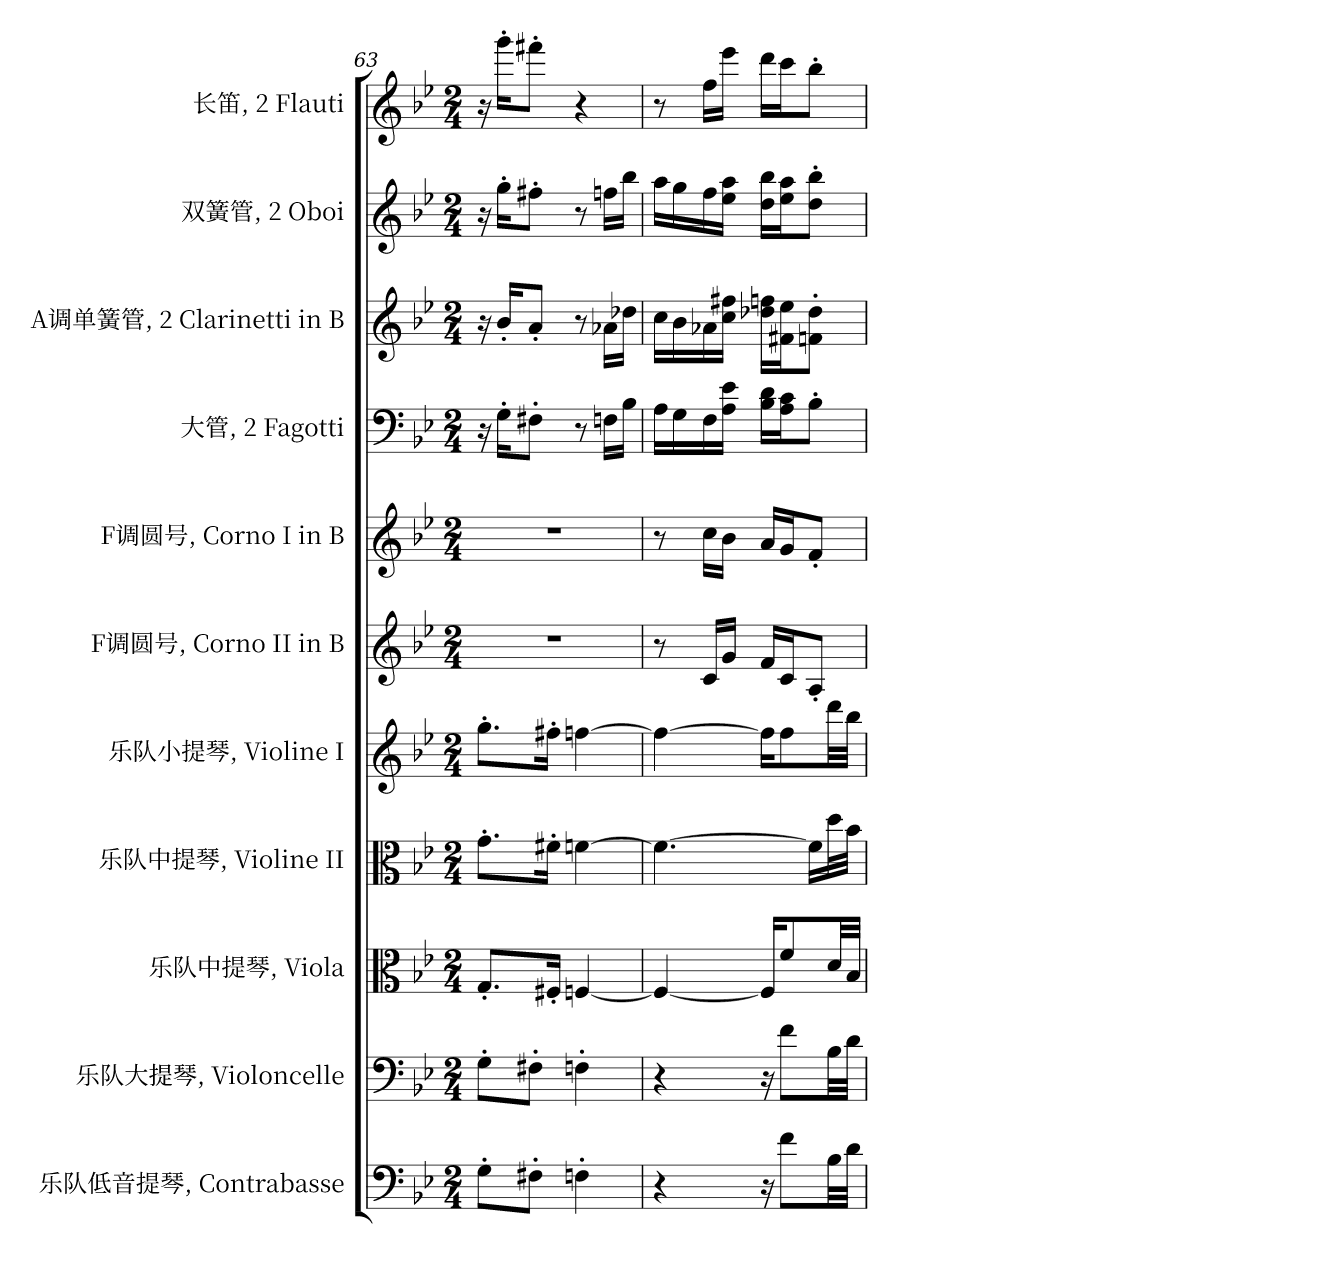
**kern	**kern	**kern	**kern	**kern	**kern	**kern	**kern	**kern	**kern	**kern
*part11	*part10	*part9	*part8	*part7	*part6	*part5	*part4	*part3	*part2	*part1
*staff11	*staff10	*staff9	*staff8	*staff7	*staff6	*staff5	*staff4	*staff3	*staff2	*staff1
*I"乐队低音提琴, Contrabasse	*I"乐队大提琴, Violoncelle	*I"乐队中提琴, Viola	*I"乐队中提琴, Violine II	*I"乐队小提琴, Violine I	*I"F调圆号, Corno II in B	*I"F调圆号, Corno I in B	*I"大管, 2 Fagotti	*I"A调单簧管, 2 Clarinetti in B	*I"双簧管, 2 Oboi	*I"长笛, 2 Flauti
*I'Cbs.	*	*	*	*	*	*	*	*I'A Cl.	*I'Ob.	*I'Fl.
*clefF4	*clefF4	*clefC3	*clefC3	*clefG2	*clefG2	*clefG2	*clefF4	*clefG2	*clefG2	*clefG2
*ITrd7c12	*	*	*	*	*ITrd4c7	*ITrd4c7	*	*ITrd2c3	*	*
*k[b-e-]	*k[b-e-]	*k[b-e-]	*k[b-e-]	*k[b-e-]	*k[b-e-a-]	*k[b-e-a-]	*k[b-e-]	*k[f#]	*k[b-e-]	*k[b-e-]
*M2/4	*M2/4	*M2/4	*M2/4	*M2/4	*M2/4	*M2/4	*M2/4	*M2/4	*M2/4	*M2/4
*MM44	*MM44	*MM44	*MM44	*MM44	*MM44	*MM44	*MM44	*MM44	*MM44	*MM44
=63	=63	=63	=63	=63	=63	=63	=63	=63	=63	=63
8GG'\L	8G'\L	8.G'/L	8.g'\L	8.gg'\L	2r	2r	16r	16r	16r	16r
.	.	.	.	.	.	.	16G'\KL	16g'/KL	16gg'\KL	16ggg'\KL
8FF#X'\J	8F#X'\J	.	.	.	.	.	8F#X'\J	8f#'/J	8ff#X'\J	8fff#X'\J
.	.	16F#X'/Jk	16f#X'\Jk	16ff#X'\Jk	.	.	.	.	.	.
*	*	*	*	*	*	*	*	*	*	*MM36
4FFn'\	4Fn'\	[4Fn/	[4fn\	[4ffn\	.	.	8r	8r	8r	4r
.	.	.	.	.	.	.	16Fn\LL	16fn\LL	16ffn\LL	.
.	.	.	.	.	.	.	16B-\JJ	16b-X\JJ	16bb-\JJ	.
!!LO:PB:g=z
=64	=64	=64	=64	=64	=64	=64	=64	=64	=64	=64
*	*	*	*	*	*	*	*	*	*	*MM43
4r	4r	4F/_	4.f\_	4ff\_	8r	8r	16A\LL	16a\LL	16aa\LL	8r
.	.	.	.	.	.	.	16G\	16g\	16gg\	.
.	.	.	.	.	16F/LL	16f\LL	16F\	16fn\	16ff\	16ff\LL
.	.	.	.	.	16c/JJ	16e-\JJ	16A\ 16e-\JJ	16a\ 16dd#X\JJ	16ee-\ 16aa\JJ	16eee-\JJ
16r	16r	16F/KL]	.	16ff\KL]	16B-/LL	16d/LL	16B-\ 16d\LL	16b-X\ 16ddn\LL	16dd\ 16bb-\LL	16ddd\LL
8F\L	8f\L	8f/	.	8ff\	16F/J	16c/J	16A\ 16c\J	16d#X\ 16cc\J	16ee-\ 16aa\J	16ccc\J
*	*	*	*	*	*	*	*	*	*	*MM44
.	.	.	16f\LL]	.	8D'/J	8B-'/J	8B-'\J	8dn\' 8b-\'J	8dd\' 8bb-\'J	8bb-'\J
32BB-\LL	32B-\LL	32d/LL	32dd\L	32ddd\LL	.	.	.	.	.	.
32D\JJJ	32d\JJJ	32B-/JJJ	32b-\JJJ	32bb-\JJJ	.	.	.	.	.	.
=	=	=	=	=	=	=	=	=	=	=
*-	*-	*-	*-	*-	*-	*-	*-	*-	*-	*-
